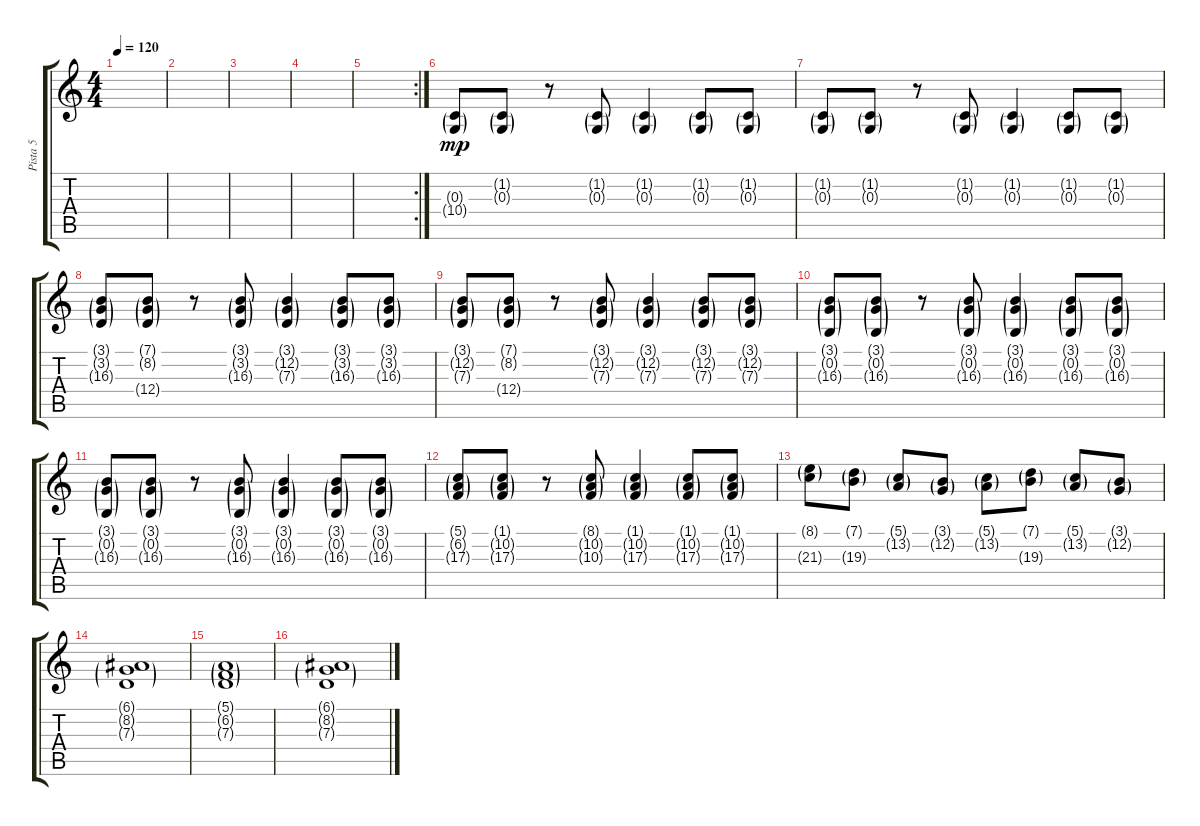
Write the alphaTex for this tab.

\track ("Pista 5" "Pista 5") {instrument stringensemble1}
\staff {score tabs}
\tuning (E4 B3 G3 D3 A2 E2) {hide}
\ts (4 4)
\tempo 120
\clef g2
\ks c
|
|
|
|
\rc 2
|
(0.3{g} 10.4{g}).8{dy mp} (1.2{g} 0.3{g}).8 r.8 (1.2{g} 0.3{g}).8 (1.2{g} 0.3{g}).4 (1.2{g} 0.3{g}).8 (1.2{g} 0.3{g}).8 |
(1.2{g} 0.3{g}).8 (1.2{g} 0.3{g}).8 r.8 (1.2{g} 0.3{g}).8 (1.2{g} 0.3{g}).4 (1.2{g} 0.3{g}).8 (1.2{g} 0.3{g}).8 |
(3.1{g} 3.2{g} 16.3{g}).8 (7.1{g} 8.2{g} 12.4{g}).8 r.8 (3.1{g} 3.2{g} 16.3{g}).8 (3.1{g} 12.2{g} 7.3{g}).4 (3.1{g} 3.2{g} 16.3{g}).8 (3.1{g} 3.2{g} 16.3{g}).8 |
(3.1{g} 12.2{g} 7.3{g}).8 (7.1{g} 8.2{g} 12.4{g}).8 r.8 (3.1{g} 12.2{g} 7.3{g}).8 (3.1{g} 12.2{g} 7.3{g}).4 (3.1{g} 12.2{g} 7.3{g}).8 (3.1{g} 12.2{g} 7.3{g}).8 |
(3.1{g} 0.2{g} 16.3{g}).8 (3.1{g} 0.2{g} 16.3{g}).8 r.8 (3.1{g} 0.2{g} 16.3{g}).8 (3.1{g} 0.2{g} 16.3{g}).4 (3.1{g} 0.2{g} 16.3{g}).8 (3.1{g} 0.2{g} 16.3{g}).8 |
(3.1{g} 0.2{g} 16.3{g}).8 (3.1{g} 0.2{g} 16.3{g}).8 r.8 (3.1{g} 0.2{g} 16.3{g}).8 (3.1{g} 0.2{g} 16.3{g}).4 (3.1{g} 0.2{g} 16.3{g}).8 (3.1{g} 0.2{g} 16.3{g}).8 |
(5.1{g} 6.2{g} 17.3{g}).8 (1.1{g} 10.2{g} 17.3{g}).8 r.8 (8.1{g} 10.2{g} 10.3{g}).8 (1.1{g} 10.2{g} 17.3{g}).4 (1.1{g} 10.2{g} 17.3{g}).8 (1.1{g} 10.2{g} 17.3{g}).8 |
(8.1{g} 21.3{g}).8 (7.1{g} 19.3{g}).8 (5.1{g} 13.2{g}).8 (3.1{g} 12.2{g}).8 (5.1{g} 13.2{g}).8 (7.1{g} 19.3{g}).8 (5.1{g} 13.2{g}).8 (3.1{g} 12.2{g}).8 |
(6.1{g} 8.2{g} 7.3{g}).1 |
(5.1{g} 6.2{g} 7.3{g}).1 |
(6.1{g} 8.2{g} 7.3{g}).1
